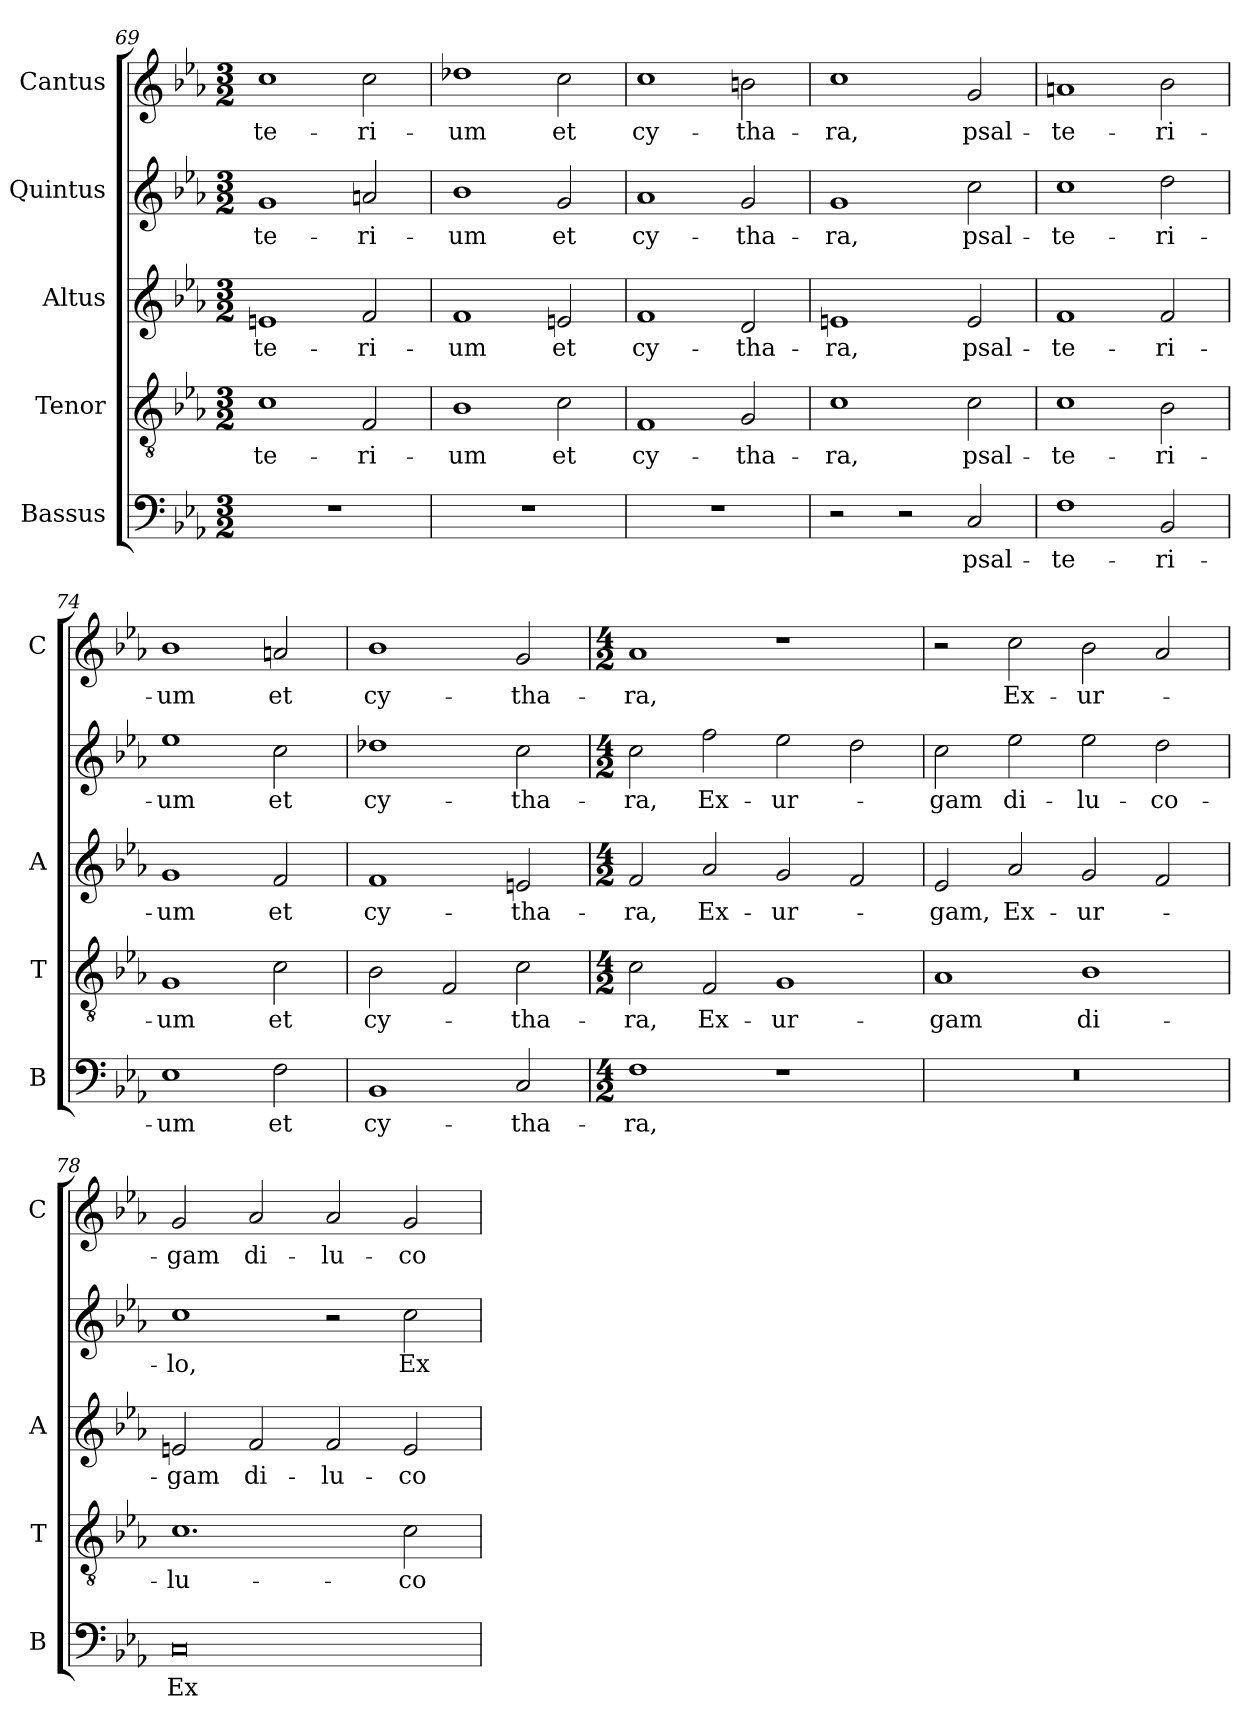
**kern	**text	**kern	**text	**kern	**text	**kern	**text	**kern	**text
*part5	*part5	*part4	*part4	*part3	*part3	*part2	*part2	*part1	*part1
*staff5	*staff5	*staff4	*staff4	*staff3	*staff3	*staff2	*staff2	*staff1	*staff1
*I"Bassus	*	*I"Tenor	*	*I"Altus	*	*I"Quintus	*	*I"Cantus	*
*I'B	*	*I'T	*	*I'A	*	*	*	*I'C	*
*clefF4	*	*clefGv2	*	*clefG2	*	*clefG2	*	*clefG2	*
*k[b-e-a-]	*	*k[b-e-a-]	*	*k[b-e-a-]	*	*k[b-e-a-]	*	*k[b-e-a-]	*
*E-:	*	*E-:	*	*E-:	*	*E-:	*	*E-:	*
*M3/2	*	*M3/2	*	*M3/2	*	*M3/2	*	*M3/2	*
=69	=69	=69	=69	=69	=69	=69	=69	=69	=69
!	!	!	!LO:LY:b	!	!LO:LY:b	!	!LO:LY:b	!	!LO:LY:b
1.r	.	1c	-te-	1en	-te-	1g	-te-	1cc	-te-
!	!	!	!LO:LY:b	!	!LO:LY:b	!	!LO:LY:b	!	!LO:LY:b
.	.	2F/	-ri-	2f/	-ri-	2an/	-ri-	2cc\	-ri-
!!LO:PB:g=z
=70	=70	=70	=70	=70	=70	=70	=70	=70	=70
!	!	!	!LO:LY:b	!	!LO:LY:b	!	!LO:LY:b	!	!LO:LY:b
1.r	.	1B-	-um	1f	-um	1b-	-um	1dd-X	-um
!	!	!	!LO:LY:b	!	!LO:LY:b	!	!LO:LY:b	!	!LO:LY:b
.	.	2c\	et	2en/	et	2g/	et	2cc\	et
=71	=71	=71	=71	=71	=71	=71	=71	=71	=71
!	!	!	!LO:LY:b	!	!LO:LY:b	!	!LO:LY:b	!	!LO:LY:b
1.r	.	1F	cy-	1f	cy-	1a-	cy-	1cc	cy-
!	!	!	!LO:LY:b	!	!LO:LY:b	!	!LO:LY:b	!	!LO:LY:b
.	.	2G/	-tha-	2d/	-tha-	2g/	-tha-	2bn\	-tha-
=72	=72	=72	=72	=72	=72	=72	=72	=72	=72
!	!	!	!LO:LY:b	!	!LO:LY:b	!	!LO:LY:b	!	!LO:LY:b
2r	.	1c	-ra,	1en	-ra,	1g	-ra,	1cc	-ra,
2r	.	.	.	.	.	.	.	.	.
!	!LO:LY:b	!	!LO:LY:b	!	!LO:LY:b	!	!LO:LY:b	!	!LO:LY:b
2C/	psal-	2c\	psal-	2e/	psal-	2cc\	psal-	2g/	psal-
=73	=73	=73	=73	=73	=73	=73	=73	=73	=73
!	!LO:LY:b	!	!LO:LY:b	!	!LO:LY:b	!	!LO:LY:b	!	!LO:LY:b
1F	-te-	1c	-te-	1f	-te-	1cc	-te-	1an	-te-
!	!LO:LY:b	!	!LO:LY:b	!	!LO:LY:b	!	!LO:LY:b	!	!LO:LY:b
2BB-/	-ri-	2B-\	-ri-	2f/	-ri-	2dd\	-ri-	2b-\	-ri-
=74	=74	=74	=74	=74	=74	=74	=74	=74	=74
!	!LO:LY:b	!	!LO:LY:b	!	!LO:LY:b	!	!LO:LY:b	!	!LO:LY:b
1E-	-um	1G	-um	1g	-um	1ee-	-um	1b-	-um
!	!LO:LY:b	!	!LO:LY:b	!	!LO:LY:b	!	!LO:LY:b	!	!LO:LY:b
2F\	et	2c\	et	2f/	et	2cc\	et	2an/	et
=75	=75	=75	=75	=75	=75	=75	=75	=75	=75
!	!LO:LY:b	!	!LO:LY:b	!	!LO:LY:b	!	!LO:LY:b	!	!LO:LY:b
1BB-	cy-	2B-\	cy-	1f	cy-	1dd-X	cy-	1b-	cy-
.	.	2F/	.	.	.	.	.	.	.
!	!LO:LY:b	!	!LO:LY:b	!	!LO:LY:b	!	!LO:LY:b	!	!LO:LY:b
2C/	-tha-	2c\	-tha-	2en/	-tha-	2cc\	-tha-	2g/	-tha-
!!LO:LB:g=z
=76	=76	=76	=76	=76	=76	=76	=76	=76	=76
*M4/2	*	*M4/2	*	*M4/2	*	*M4/2	*	*M4/2	*
!	!LO:LY:b	!	!LO:LY:b	!	!LO:LY:b	!	!LO:LY:b	!	!LO:LY:b
1F	-ra,	2c\	-ra,	2f/	-ra,	2cc\	-ra,	1a-	-ra,
!	!	!	!LO:LY:b	!	!LO:LY:b	!	!LO:LY:b	!	!
.	.	2F/	Ex-	2a-/	Ex-	2ff\	Ex-	.	.
!	!	!	!LO:LY:b	!	!LO:LY:b	!	!LO:LY:b	!	!
1r	.	1G	-ur-	2g/	-ur-	2ee-\	-ur-	1r	.
.	.	.	.	2f/	.	2dd\	.	.	.
=77	=77	=77	=77	=77	=77	=77	=77	=77	=77
!	!	!	!LO:LY:b	!	!LO:LY:b	!	!LO:LY:b	!	!
0r	.	1A-	-gam	2e-/	-gam,	2cc\	-gam	2r	.
!	!	!	!	!	!LO:LY:b	!	!LO:LY:b	!	!LO:LY:b
.	.	.	.	2a-/	Ex-	2ee-\	di-	2cc\	Ex-
!	!	!	!LO:LY:b	!	!LO:LY:b	!	!LO:LY:b	!	!LO:LY:b
.	.	1B-	di-	2g/	-ur-	2ee-\	-lu-	2b-\	-ur-
!	!	!	!	!	!	!	!LO:LY:b	!	!
.	.	.	.	2f/	.	2dd\	-co-	2a-/	.
=78	=78	=78	=78	=78	=78	=78	=78	=78	=78
!	!LO:LY:b	!	!LO:LY:b	!	!LO:LY:b	!	!LO:LY:b	!	!LO:LY:b
0C	Ex-	1.c	-lu-	2en/	-gam	1cc	-lo,	2g/	-gam
!	!	!	!	!	!LO:LY:b	!	!	!	!LO:LY:b
.	.	.	.	2f/	di-	.	.	2a-/	di-
!	!	!	!	!	!LO:LY:b	!	!	!	!LO:LY:b
.	.	.	.	2f/	-lu-	2r	.	2a-/	-lu-
!	!	!	!LO:LY:b	!	!LO:LY:b	!	!LO:LY:b	!	!LO:LY:b
.	.	2c\	-co-	2e/	-co-	2cc\	Ex-	2g/	-co-
=	=	=	=	=	=	=	=	=	=
*-	*-	*-	*-	*-	*-	*-	*-	*-	*-
